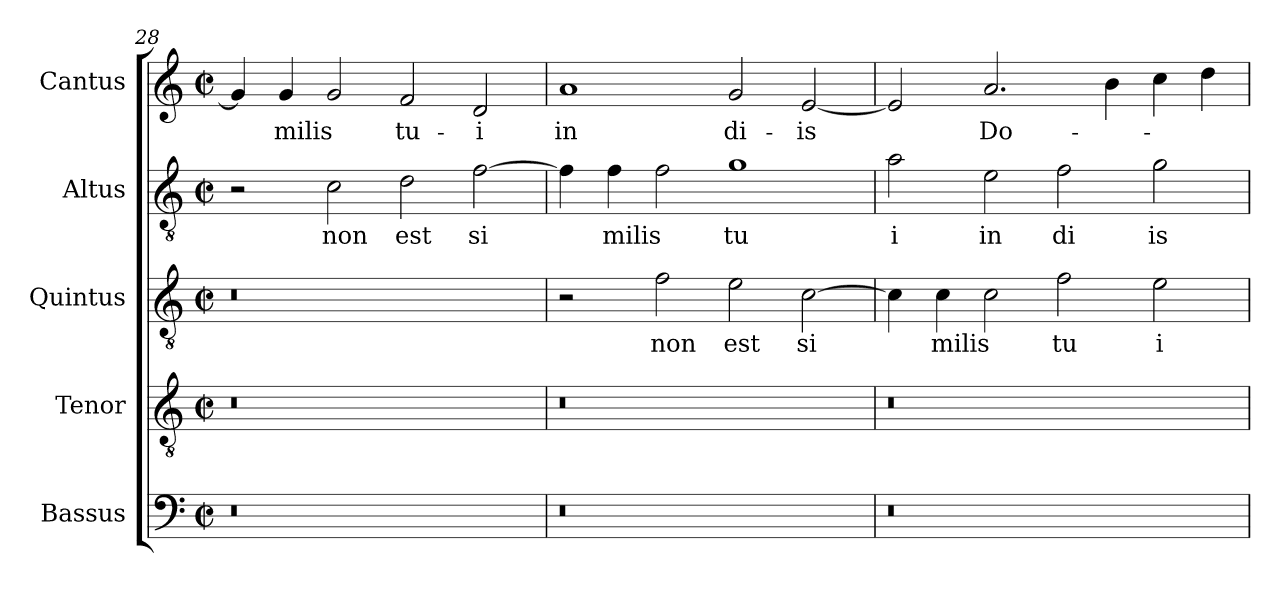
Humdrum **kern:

**kern	**kern	**kern	**text	**kern	**text	**kern	**text
*part5	*part4	*part3	*part3	*part2	*part2	*part1	*part1
*staff5	*staff4	*staff3	*staff3	*staff2	*staff2	*staff1	*staff1
*I"Bassus	*I"Tenor	*I"Quintus	*	*I"Altus	*	*I"Cantus	*
*clefF4	*clefGv2	*clefGv2	*	*clefGv2	*	*clefG2	*
*M2/2	*M2/2	*M2/2	*	*M2/2	*	*M2/2	*
*met(c|)	*met(c|)	*met(c|)	*	*met(c|)	*	*met(c|)	*
=28	=28	=28	=28	=28	=28	=28	=28
0r	0r	0r	.	2r	.	4g/]	.
!	!	!	!	!	!	!	!LO:LY:b:cj
.	.	.	.	.	.	4g/	-milis
!	!	!	!	!	!LO:LY:b:cj	!	!
.	.	.	.	2c\	non	2g/	.
!	!	!	!	!	!LO:LY:b:cj	!	!LO:LY:b:cj
.	.	.	.	2d\	est	2f/	tu-
!	!	!	!	!	!LO:LY:b:cj	!	!LO:LY:b:cj
.	.	.	.	[>2f\	si	2d/	-i
=29	=29	=29	=29	=29	=29	=29	=29
!	!	!	!	!	!	!	!LO:LY:b:cj
0r	0r	2r	.	4f\]	.	1a	in
!	!	!	!	!	!LO:LY:b:cj	!	!
.	.	.	.	4f\	milis	.	.
!	!	!	!LO:LY:b:cj	!	!	!	!
.	.	2f\	non	2f\	.	.	.
!	!	!	!LO:LY:b:cj	!	!LO:LY:b:cj	!	!LO:LY:b:cj
.	.	2e\	est	1g	tu	2g/	di-
!	!	!	!LO:LY:b:cj	!	!	!	!LO:LY:b:cj
.	.	[>2c\	si	.	.	[<2e/	-is
=30	=30	=30	=30	=30	=30	=30	=30
!	!	!	!	!	!LO:LY:b:cj	!	!
0r	0r	4c\]	.	2a\	i	2e/]	.
!	!	!	!LO:LY:b:cj	!	!	!	!
.	.	4c\	milis	.	.	.	.
!	!	!	!	!	!LO:LY:b:cj	!	!LO:LY:b
.	.	2c\	.	2e\	in	2.a/	Do-
!	!	!	!LO:LY:b:cj	!	!LO:LY:b:cj	!	!
.	.	2f\	tu	2f\	di	.	.
.	.	.	.	.	.	4b\	.
!	!	!	!LO:LY:b:cj	!	!LO:LY:b:cj	!	!
.	.	2e\	i	2g\	is	4cc\	.
.	.	.	.	.	.	4dd\	.
=	=	=	=	=	=	=	=
*-	*-	*-	*-	*-	*-	*-	*-
